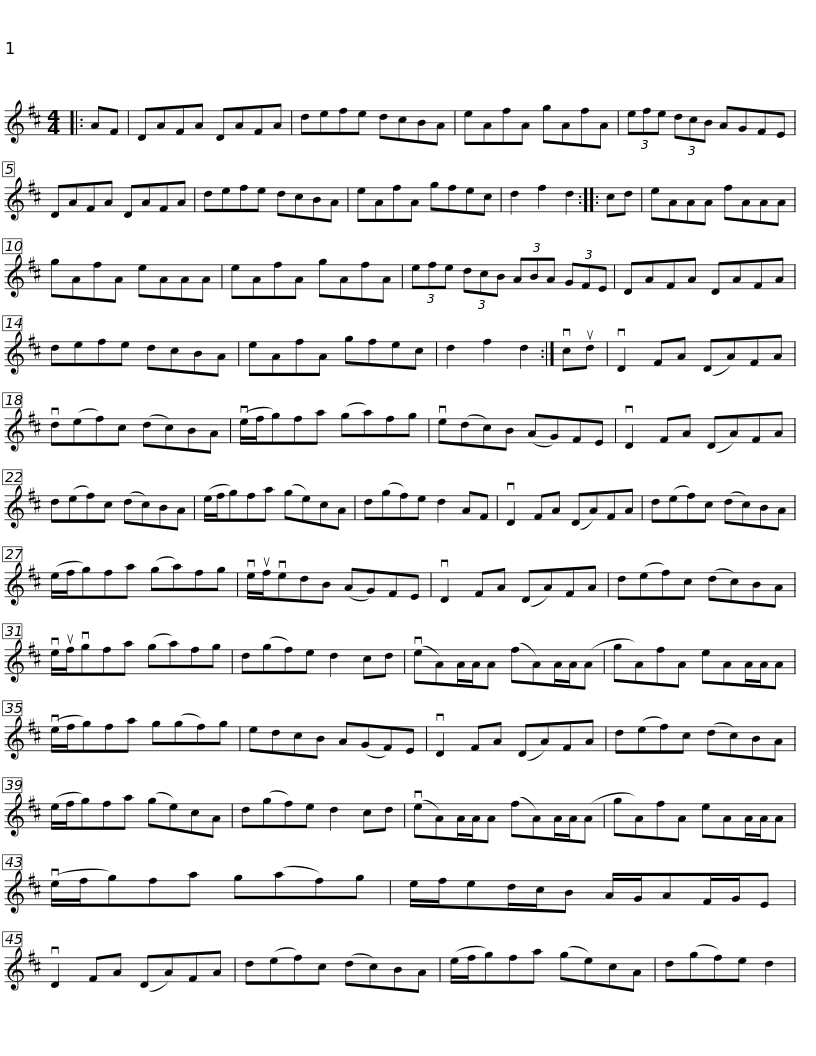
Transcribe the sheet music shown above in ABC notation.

X:1
L:1/8
M:4/4
I:linebreak $
K:D
V:1 treble
V:1
|: AF | DAFA DAFA | defe dcBA | eAfA gAfA | (3efe (3dcB AGFE | %5
 DAFA DAFA |$ defe dcBA | eAfA gfec | d2 f2 d2 :: cd | %10
 eAAA fAAA | gAfA eAAA |$ eAfA gAfA | (3efe (3dcB (3ABA (3GFE | DAFA DAFA | %15
 defe dcBA | eAfA gfec |$ d2 f2 d2 :| vcud | vD2 FA (DA)FA | %20
 vd(ef)c (dc)BA | (ve/f/g)fa (ga)fg | ve(dc)B (AG)FE | vD2 FA (DA)FA |$ d(ef)c (dc)BA | %25
 (e/f/g)fa (ge)cA | d(gf)e d2 AF | vD2 FA (DA)FA | d(ef)c (dc)BA |$ (e/f/g)fa (ga)fg | %30
 ve/uf/vedB (AG)FE | vD2 FA (DA)FA | d(ef)c (dc)BA | ve/uf/vgfa (ga)fg |$ d(gf)e d2 cd | %35
 (veA)A/A/A (fA)A/A/(A | gA)fA eAA/A/A | (ve/f/g)fa g(gf)g | edcB A(GF)E |$ vD2 FA (DA)FA | %40
 d(ef)c (dc)BA | (e/f/g)fa (ge)cA | d(gf)e d2 cd | (veA)A/A/A (fA)A/A/(A |$ gA)fA eAA/A/A | %45
 (ve/f/g)fa g(af)g | e/f/ed/c/B A/G/AF/G/E | vD2 FA (DA)FA | d(ef)c (dc)BA |$ (e/f/g)fa (ge)cA | %50
 d(gf)e d2 | %51
